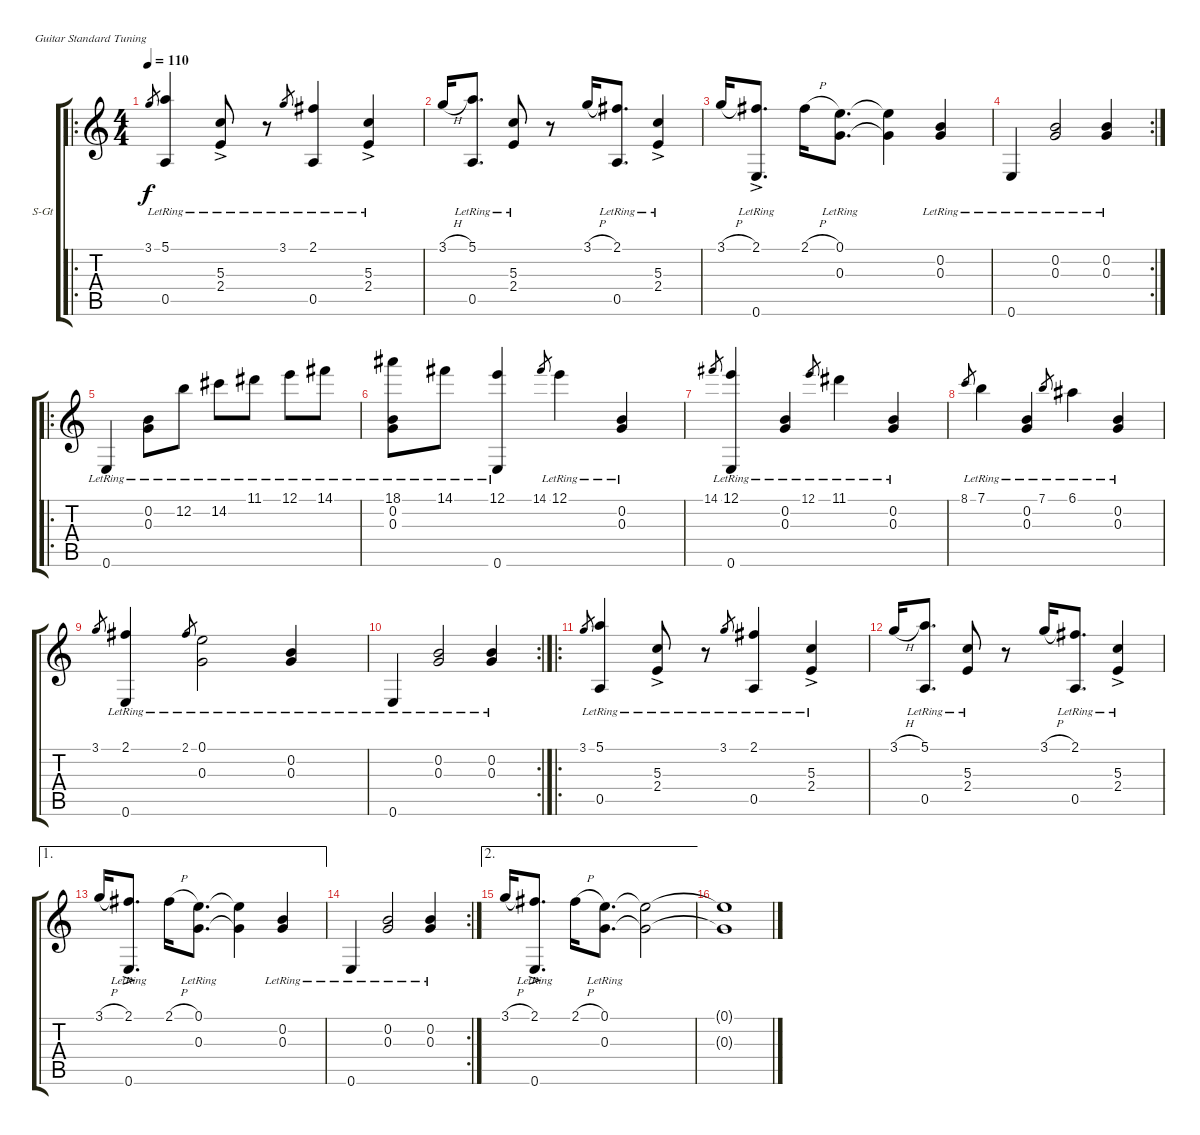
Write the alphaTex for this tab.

\defaultSystemsLayout 4
\bracketExtendMode groupsimilarinstruments
\firstSystemTrackNameOrientation horizontal
\otherSystemsTrackNameOrientation horizontal
\track ("Steel Guitar" "S-Gt") {instrument acousticguitarsteel}
\staff {score tabs}
\tuning (E4 B3 G3 D3 A2 E2)
\ro
\ts (4 4)
\tempo 110
\clef g2
\ks c
3.1.8{gr dy f} (5.1{lr} 0.5{lr}).4 (5.3{lr} 2.4{ac lr}).8 r.8 3.1{lr}.8{gr} (2.1{lr} 0.5{lr}).4 (2.4{ac lr} 5.3{lr}).4 |
3.1{h}.16 (5.1{lr} 0.5{lr}).8{d} (5.3{lr} 2.4{lr}).8 r.8 3.1{h}.16 (2.1{lr} 0.5{lr}).8{d} (2.4{ac lr} 5.3{lr}).4 |
3.1{h}.16 (2.1{ac lr} 0.6{ac lr}).8{d} 2.1{h}.16 (0.1{lr} 0.3{lr}).8{d} (0.1{t} 0.3{t}).4 (0.3{lr} 0.2{lr}).4 |
\rc 2
0.6{lr}.4 (0.3{lr} 0.2{lr}).2 (0.3{lr} 0.2{lr}).4 |
\ro
0.6{lr}.4 (0.3{lr} 0.2{lr}).8 12.2{lr}.8 14.2{lr}.8 11.1{lr}.8 12.1{lr}.8 14.1{lr}.8 |
(18.1{lr} 0.3{lr} 0.2{lr}).8 14.1{lr}.8 (12.1{lr} 0.6{lr}).4 14.1.8{gr} 12.1{lr}.4 (0.3{lr} 0.2{lr}).4 |
14.1.8{gr} (12.1{lr} 0.6{lr}).4 (0.2{lr} 0.3{lr}).4 12.1{lr}.8{gr} 11.1{lr}.4 (0.2{lr} 0.3{lr}).4 |
8.1.8{gr} 7.1{lr}.4 (0.2{lr} 0.3{lr}).4 7.1{lr}.8{gr} 6.1{lr}.4 (0.2{lr} 0.3{lr}).4 |
3.1.8{gr} (2.1{lr} 0.6{lr}).4 2.1{lr}.8{gr} (0.1{lr} 0.3{lr}).2 (0.3{lr} 0.2{lr}).4 |
\rc 2
0.6{lr}.4 (0.3{lr} 0.2{lr}).2 (0.3{lr} 0.2{lr}).4 |
\ro
3.1.8{gr} (5.1{lr} 0.5{lr}).4 (5.3{lr} 2.4{ac lr}).8 r.8 3.1{lr}.8{gr} (2.1{lr} 0.5{lr}).4 (2.4{ac lr} 5.3{lr}).4 |
3.1{h}.16 (5.1{lr} 0.5{lr}).8{d} (5.3{lr} 2.4{lr}).8 r.8 3.1{h}.16 (2.1{lr} 0.5{lr}).8{d} (2.4{ac lr} 5.3{lr}).4 |
\ae 1
3.1{h}.16 (2.1{ac lr} 0.6{ac lr}).8{d} 2.1{h}.16 (0.1{lr} 0.3{lr}).8{d} (0.1{t} 0.3{t}).4 (0.3{lr} 0.2{lr}).4 |
\rc 2
0.6{lr}.4 (0.3{lr} 0.2{lr}).2 (0.3{lr} 0.2{lr}).4 |
\ae 2
3.1{h}.16 (2.1{ac lr} 0.6{ac lr}).8{d} 2.1{h}.16 (0.1{lr} 0.3{lr}).8{d} (0.1{t} 0.3{t}).2 |
(0.1{t} 0.3{t}).1
